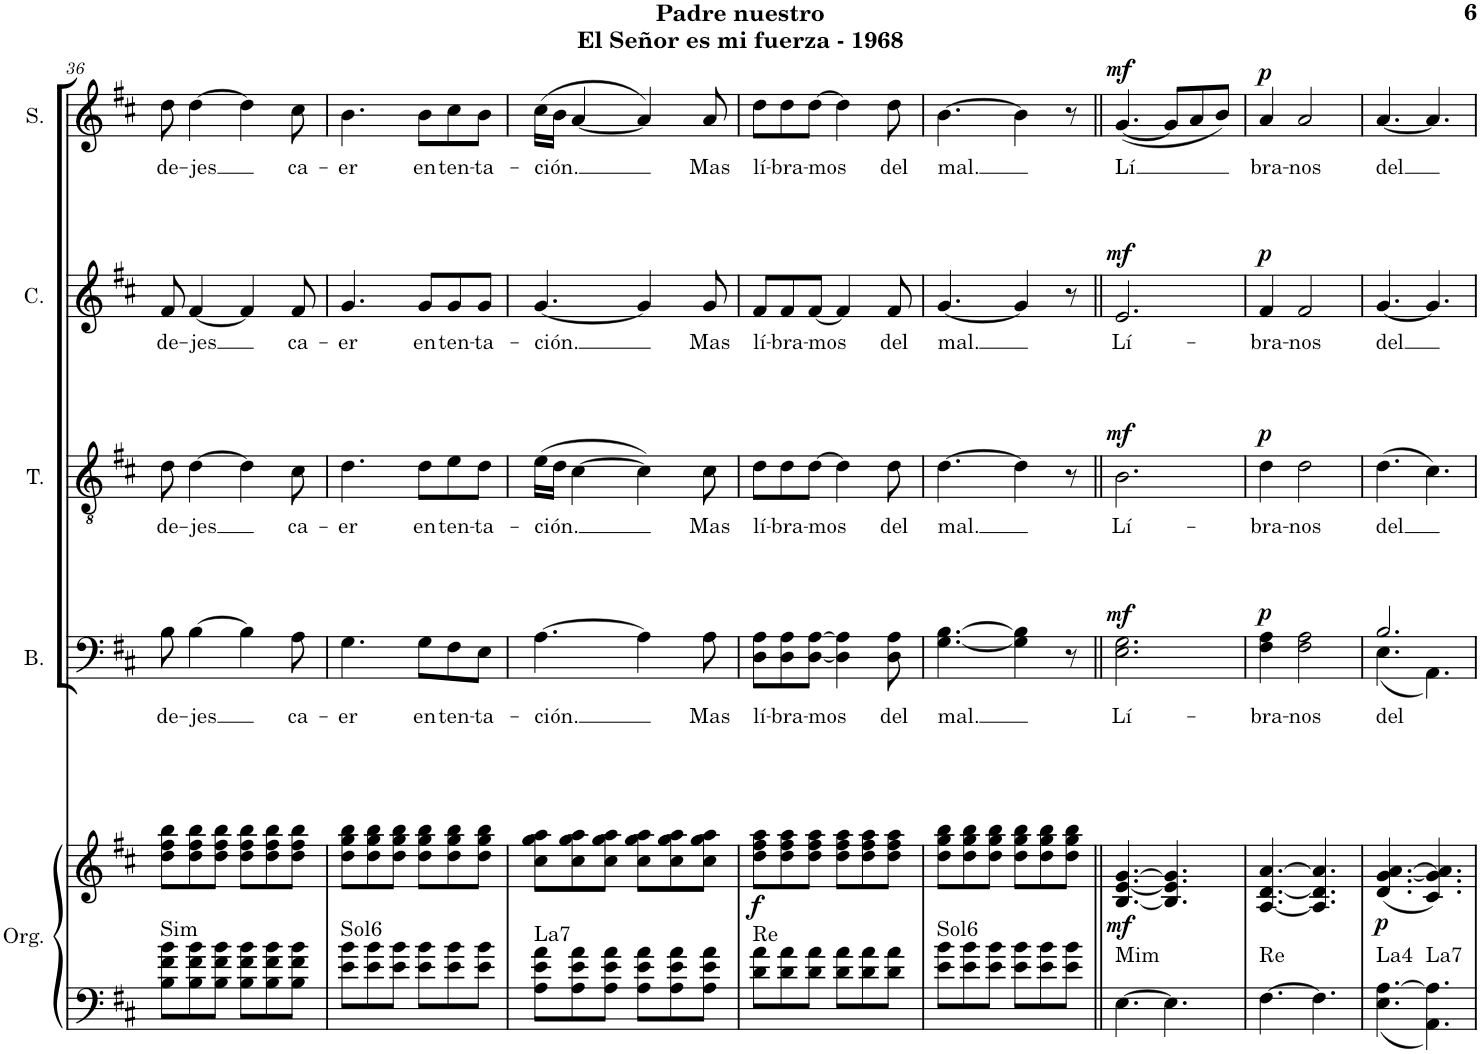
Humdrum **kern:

**kern	**kern	**dynam	**harte	**kern	**text	**dynam	**kern	**text	**dynam	**kern	**text	**dynam	**kern	**text	**dynam
*part5	*part5	*part5	*part5	*part4	*part4	*part4	*part3	*part3	*part3	*part2	*part2	*part2	*part1	*part1	*part1
*staff6	*staff5	*staff5/6	*	*staff4	*staff4	*staff4	*staff3	*staff3	*staff3	*staff2	*staff2	*staff2	*staff1	*staff1	*staff1
*I"Órgano	*	*	*	*I"Bajo	*	*	*I"Tenor	*	*	*I"Contralto	*	*	*I"Soprano	*	*
*	*	*	*	*I'B.	*	*	*I'T.	*	*	*I'C.	*	*	*I'S.	*	*
!!LO:PB:g=z
*clefF4	*clefG2	*	*	*clefF4	*	*	*clefGv2	*	*	*clefG2	*	*	*clefG2	*	*
*k[f#c#]	*k[f#c#]	*	*	*k[f#c#]	*	*	*k[f#c#]	*	*	*k[f#c#]	*	*	*k[f#c#]	*	*
*M6/8	*M6/8	*	*	*M6/8	*	*	*M6/8	*	*	*M6/8	*	*	*M6/8	*	*
=36	=36	=36	=36	=36	=36	=36	=36	=36	=36	=36	=36	=36	=36	=36	=36
!	!	!	!LO:H:kt=Sim	!	!LO:LY:b	!	!	!LO:LY:b	!	!	!LO:LY:b	!	!	!LO:LY:b	!
8B\ 8f#\ 8b\L	8dd\ 8ff#\ 8bb\L	.	N	8B\	de-	.	8d\	de-	.	8f#/	de-	.	8dd\	de-	.
!	!	!	!	!	!LO:LY:b	!	!	!LO:LY:b	!	!	!LO:LY:b	!	!	!LO:LY:b	!
8B\ 8f#\ 8b\	8dd\ 8ff#\ 8bb\	.	.	[4B\	-jes	.	[4d\	-jes	.	[4f#/	-jes	.	[4dd\	-jes	.
8B\ 8f#\ 8b\J	8dd\ 8ff#\ 8bb\J	.	.	.	.	.	.	.	.	.	.	.	.	.	.
8B\ 8f#\ 8b\L	8dd\ 8ff#\ 8bb\L	.	.	4B\]	.	.	4d\]	.	.	4f#/]	.	.	4dd\]	.	.
8B\ 8f#\ 8b\	8dd\ 8ff#\ 8bb\	.	.	.	.	.	.	.	.	.	.	.	.	.	.
!	!	!	!	!	!LO:LY:b	!	!	!LO:LY:b	!	!	!LO:LY:b	!	!	!LO:LY:b	!
8B\ 8f#\ 8b\J	8dd\ 8ff#\ 8bb\J	.	.	8A\	ca-	.	8c#\	ca-	.	8f#/	ca-	.	8cc#\	ca-	.
=37	=37	=37	=37	=37	=37	=37	=37	=37	=37	=37	=37	=37	=37	=37	=37
!	!	!	!LO:H:kt=Sol6	!	!LO:LY:b	!	!	!LO:LY:b	!	!	!LO:LY:b	!	!	!LO:LY:b	!
8e\ 8b\L	8dd\ 8gg\ 8bb\L	.	N	4.G\	-er	.	4.d\	-er	.	4.g/	-er	.	4.b\	-er	.
8e\ 8b\	8dd\ 8gg\ 8bb\	.	.	.	.	.	.	.	.	.	.	.	.	.	.
8e\ 8b\J	8dd\ 8gg\ 8bb\J	.	.	.	.	.	.	.	.	.	.	.	.	.	.
!	!	!	!	!	!LO:LY:b	!	!	!LO:LY:b	!	!	!LO:LY:b	!	!	!LO:LY:b	!
8e\ 8b\L	8dd\ 8gg\ 8bb\L	.	.	8G\L	en	.	8d\L	en	.	8g/L	en	.	8b\L	en	.
!	!	!	!	!	!LO:LY:b	!	!	!LO:LY:b	!	!	!LO:LY:b	!	!	!LO:LY:b	!
8e\ 8b\	8dd\ 8gg\ 8bb\	.	.	8F#\	ten-	.	8e\	ten-	.	8g/	ten-	.	8cc#\	ten-	.
!	!	!	!	!	!LO:LY:b	!	!	!LO:LY:b	!	!	!LO:LY:b	!	!	!LO:LY:b	!
8e\ 8b\J	8dd\ 8gg\ 8bb\J	.	.	8E\J	-ta-	.	8d\J	-ta-	.	8g/J	-ta-	.	8b\J	-ta-	.
=38	=38	=38	=38	=38	=38	=38	=38	=38	=38	=38	=38	=38	=38	=38	=38
!	!	!	!LO:H:kt=La7	!	!LO:LY:b	!	!	!LO:LY:b	!	!	!LO:LY:b	!	!	!LO:LY:b	!
8A\ 8e\ 8a\L	8cc#\ 8gg\ 8aa\L	.	N	[4.A\	-ción.	.	(16e\LL	-ción.	.	[4.g/	-ción.	.	(16cc#\LL	-ción.	.
.	.	.	.	.	.	.	16d\JJ	.	.	.	.	.	16b\JJ	.	.
8A\ 8e\ 8a\	8cc#\ 8gg\ 8aa\	.	.	.	.	.	[4c#\	.	.	.	.	.	[4a/	.	.
8A\ 8e\ 8a\J	8cc#\ 8gg\ 8aa\J	.	.	.	.	.	.	.	.	.	.	.	.	.	.
8A\ 8e\ 8a\L	8cc#\ 8gg\ 8aa\L	.	.	4A\]	.	.	4c#\])	.	.	4g/]	.	.	4a/])	.	.
8A\ 8e\ 8a\	8cc#\ 8gg\ 8aa\	.	.	.	.	.	.	.	.	.	.	.	.	.	.
!	!	!	!	!	!LO:LY:b	!	!	!LO:LY:b	!	!	!LO:LY:b	!	!	!LO:LY:b	!
8A\ 8e\ 8a\J	8cc#\ 8gg\ 8aa\J	.	.	8A\	Mas	.	8c#\	Mas	.	8g/	Mas	.	8a/	Mas	.
=39	=39	=39	=39	=39	=39	=39	=39	=39	=39	=39	=39	=39	=39	=39	=39
!	!	!LO:DY:b	!LO:H:kt=Re	!	!LO:LY:b	!	!	!LO:LY:b	!	!	!LO:LY:b	!	!	!LO:LY:b	!
8d\ 8a\L	8dd\ 8ff#\ 8aa\L	f	N	8D\ 8A\L	lí-	.	8d\L	lí-	.	8f#/L	lí-	.	8dd\L	lí-	.
!	!	!	!	!	!LO:LY:b	!	!	!LO:LY:b	!	!	!LO:LY:b	!	!	!LO:LY:b	!
8d\ 8a\	8dd\ 8ff#\ 8aa\	.	.	8D\ 8A\	-bra-	.	8d\	-bra-	.	8f#/	-bra-	.	8dd\	-bra-	.
!	!	!	!	!	!LO:LY:b	!	!	!LO:LY:b	!	!	!LO:LY:b	!	!	!LO:LY:b	!
8d\ 8a\J	8dd\ 8ff#\ 8aa\J	.	.	[8D\ [8A\J	-mos	.	[8d\J	-mos	.	[8f#/J	-mos	.	[8dd\J	-mos	.
8d\ 8a\L	8dd\ 8ff#\ 8aa\L	.	.	4D\] 4A\]	.	.	4d\]	.	.	4f#/]	.	.	4dd\]	.	.
8d\ 8a\	8dd\ 8ff#\ 8aa\	.	.	.	.	.	.	.	.	.	.	.	.	.	.
!	!	!	!	!	!LO:LY:b	!	!	!LO:LY:b	!	!	!LO:LY:b	!	!	!LO:LY:b	!
8d\ 8a\J	8dd\ 8ff#\ 8aa\J	.	.	8D\ 8A\	del	.	8d\	del	.	8f#/	del	.	8dd\	del	.
=40	=40	=40	=40	=40	=40	=40	=40	=40	=40	=40	=40	=40	=40	=40	=40
!	!	!	!LO:H:kt=Sol6	!	!LO:LY:b	!	!	!LO:LY:b	!	!	!LO:LY:b	!	!	!LO:LY:b	!
8e\ 8b\L	8dd\ 8gg\ 8bb\L	.	N	[4.G\ [4.B\	mal.	.	[4.d\	mal.	.	[4.g/	mal.	.	[4.b\	mal.	.
8e\ 8b\	8dd\ 8gg\ 8bb\	.	.	.	.	.	.	.	.	.	.	.	.	.	.
8e\ 8b\J	8dd\ 8gg\ 8bb\J	.	.	.	.	.	.	.	.	.	.	.	.	.	.
8e\ 8b\L	8dd\ 8gg\ 8bb\L	.	.	4G\] 4B\]	.	.	4d\]	.	.	4g/]	.	.	4b\]	.	.
8e\ 8b\	8dd\ 8gg\ 8bb\	.	.	.	.	.	.	.	.	.	.	.	.	.	.
8e\ 8b\J	8dd\ 8gg\ 8bb\J	.	.	8r	.	.	8r	.	.	8r	.	.	8r	.	.
=41||	=41||	=41||	=41||	=41||	=41||	=41||	=41||	=41||	=41||	=41||	=41||	=41||	=41||	=41||	=41||
!	!	!LO:DY:b	!LO:H:kt=Mim	!	!LO:LY:b	!LO:DY:a	!	!LO:LY:b	!LO:DY:a	!	!LO:LY:b	!LO:DY:a	!	!LO:LY:b	!LO:DY:a
[4.E\	[4.B/ [4.e/ [4.g/	mf	N	2.E\ 2.G\	Lí-	mf	2.B\	Lí-	mf	2.e/	Lí-	mf	([4.g/	Lí	mf
4.E\]	4.B/] 4.e/] 4.g/]	.	.	.	.	.	.	.	.	.	.	.	8g/L]	.	.
.	.	.	.	.	.	.	.	.	.	.	.	.	8a/	.	.
.	.	.	.	.	.	.	.	.	.	.	.	.	8b/J)	.	.
=42	=42	=42	=42	=42	=42	=42	=42	=42	=42	=42	=42	=42	=42	=42	=42
!	!	!	!LO:H:kt=Re	!	!LO:LY:b	!LO:DY:a	!	!LO:LY:b	!LO:DY:a	!	!LO:LY:b	!LO:DY:a	!	!LO:LY:b	!LO:DY:a
[4.F#\	[4.A/ [4.d/ [4.a/	.	N	4F#\ 4A\	-bra-	p	4d\	-bra-	p	4f#/	-bra-	p	4a/	bra-	p
!	!	!	!	!	!LO:LY:b	!	!	!LO:LY:b	!	!	!LO:LY:b	!	!	!LO:LY:b	!
.	.	.	.	2F#\ 2A\	-nos	.	2d\	-nos	.	2f#/	-nos	.	2a/	-nos	.
4.F#\]	4.A/] 4.d/] 4.a/]	.	.	.	.	.	.	.	.	.	.	.	.	.	.
=43	=43	=43	=43	=43	=43	=43	=43	=43	=43	=43	=43	=43	=43	=43	=43
!	!	!LO:DY:b	!LO:H:kt=La4	!	!LO:LY:b	!	!	!LO:LY:b	!	!	!LO:LY:b	!	!	!LO:LY:b	!
*	*	*	*	*^	*	*	*	*	*	*	*	*	*	*	*
4.E\ [4.A\	(4.d/ [4.g/ [4.a/	p	N	2.B/	(4.E\	del	.	(4.d\	del	.	[4.g/	del	.	[4.a/	del	.
!	!	!	!LO:H:kt=La7	!	!	!	!	!	!	!	!	!	!	!	!	!
4.AA\ 4.A\]	4.c#/ 4.g/] 4.a/])	.	N	.	4.AA\)	.	.	4.c#\)	.	.	4.g/]	.	.	4.a/]	.	.
*	*	*	*	*v	*v	*	*	*	*	*	*	*	*	*	*	*
=	=	=	=	=	=	=	=	=	=	=	=	=	=	=	=
*-	*-	*-	*-	*-	*-	*-	*-	*-	*-	*-	*-	*-	*-	*-	*-
